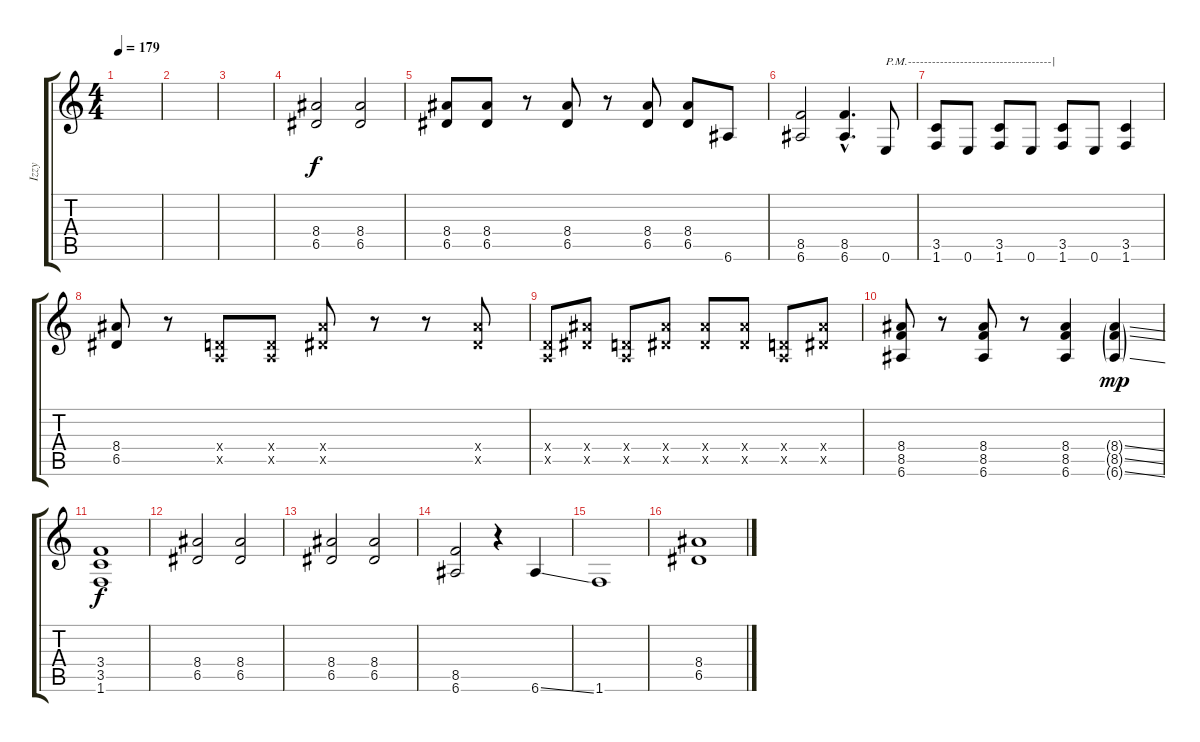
\track ("Izzy" "Izzy") {instrument distortionguitar}
\staff {score tabs}
\tuning (E4 B3 G3 D3 A2 E2) {hide}
\ts (4 4)
\tempo 179
\tempo 123
\tempo 179
\clef g2
\ks c
|
|
|
(8.4 6.5).2 (8.4 6.5).2 |
(8.4 6.5).8 (8.4 6.5).8 r.8 (8.4 6.5).8 r.8 (8.4 6.5).8 (8.4 6.5).8 6.6.8 |
(8.5 6.6).2 (8.5{hac} 6.6{hac}).4{d} 0.6.8{txt "P.M.------------------------------------|"} |
(3.5 1.6).8 0.6.8 (3.5 1.6).8 0.6.8 (3.5 1.6).8 0.6.8 (3.5 1.6).4 |
(8.4 6.5).8 r.8 (0.4{x} 0.5{x}).8 (0.4{x} 0.5{x}).8 (8.4{x} 6.5{x}).8 r.8 r.8 (8.4{x} 6.5{x}).8 |
(0.4{x} 0.5{x}).8 (8.4{x} 6.5{x}).8 (0.4{x} 0.5{x}).8 (8.4{x} 6.5{x}).8 (8.4{x} 6.5{x}).8 (8.4{x} 6.5{x}).8 (0.4{x} 0.5{x}).8 (8.4{x} 6.5{x}).8 |
(8.4 8.5 6.6).8 r.8 (8.4 8.5 6.6).8 r.8 (8.4 8.5 6.6).4 (8.4{ss g} 8.5{ss g} 6.6{ss g}).4{dy mp} |
(3.4 3.5 1.6).1{dy f} |
(8.4 6.5).2 (8.4 6.5).2 |
(8.4 6.5).2 (8.4 6.5).2 |
(8.5 6.6).2 r.4 6.6{ss}.4 |
1.6.1 |
(8.4 6.5).1
